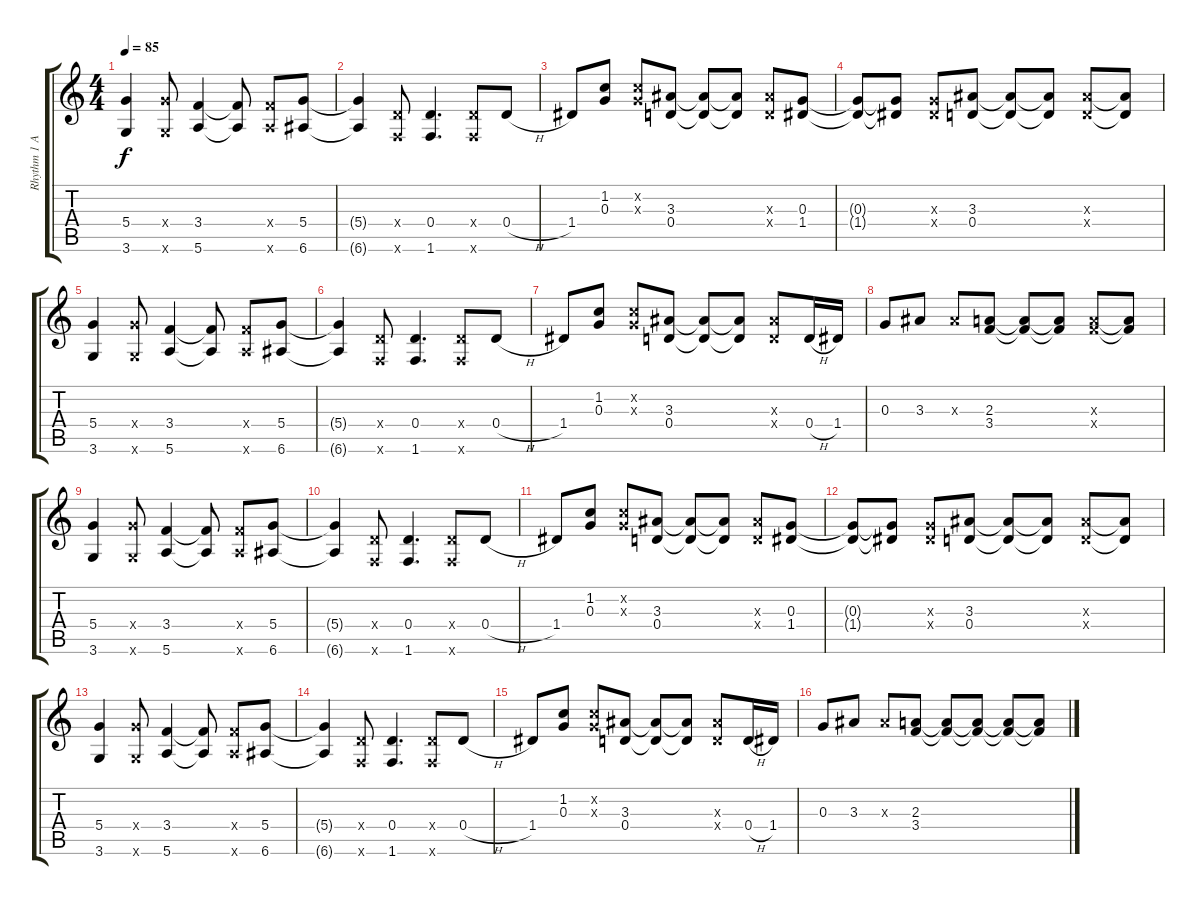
\track ("Rhythm 1 Acoustic " "Rhythm 1 A") {instrument acousticguitarsteel}
\staff {score tabs}
\tuning (E4 B3 G3 D3 A2 E2) {hide}
\ts (4 4)
\tempo 85
\clef g2
\ks c
(5.4 3.6).4{dy f} (5.4{x} 3.6{x}).8 (3.4 5.6).4 (3.4{t} 5.6{t}).8 (3.4{x} 5.6{x}).8 (5.4 6.6).8 |
(5.4{t} 6.6{t}).4 (0.4{x} 1.6{x}).8 (0.4 1.6).4{d} (0.4{x} 1.6{x}).8 0.4{h}.8 |
1.4.8 (1.2 0.3).8 (1.2{x} 0.3{x}).8 (3.3 0.4).8 (3.3{t} 0.4{t}).8 (3.3{t} 0.4{t}).8 (3.3{x} 0.4{x}).8 (0.3 1.4).8 |
(0.3{t} 1.4{t}).8 (0.3{t} 1.4{t}).8 (0.3{x} 1.4{x}).8 (3.3 0.4).8 (3.3{t} 0.4{t}).8 (3.3{t} 0.4{t}).8 (3.3{x} 0.4{x}).8 (3.3{t} 0.4{t}).8 |
(5.4 3.6).4 (5.4{x} 3.6{x}).8 (3.4 5.6).4 (3.4{t} 5.6{t}).8 (3.4{x} 5.6{x}).8 (5.4 6.6).8 |
(5.4{t} 6.6{t}).4 (0.4{x} 1.6{x}).8 (0.4 1.6).4{d} (0.4{x} 1.6{x}).8 0.4{h}.8 |
1.4.8 (1.2 0.3).8 (1.2{x} 0.3{x}).8 (3.3 0.4).8 (3.3{t} 0.4{t}).8 (3.3{t} 0.4{t}).8 (3.3{x} 0.4{x}).8 0.4{h}.16 1.4.16 |
0.3.8 3.3.8 3.3{x}.8 (2.3 3.4).8 (2.3{t} 3.4{t}).8 (2.3{t} 3.4{t}).8 (2.3{x} 3.4{x}).8 (2.3{t} 3.4{t}).8 |
(5.4 3.6).4 (5.4{x} 3.6{x}).8 (3.4 5.6).4 (3.4{t} 5.6{t}).8 (3.4{x} 5.6{x}).8 (5.4 6.6).8 |
(5.4{t} 6.6{t}).4 (0.4{x} 1.6{x}).8 (0.4 1.6).4{d} (0.4{x} 1.6{x}).8 0.4{h}.8 |
1.4.8 (1.2 0.3).8 (1.2{x} 0.3{x}).8 (3.3 0.4).8 (3.3{t} 0.4{t}).8 (3.3{t} 0.4{t}).8 (3.3{x} 0.4{x}).8 (0.3 1.4).8 |
(0.3{t} 1.4{t}).8 (0.3{t} 1.4{t}).8 (0.3{x} 1.4{x}).8 (3.3 0.4).8 (3.3{t} 0.4{t}).8 (3.3{t} 0.4{t}).8 (3.3{x} 0.4{x}).8 (3.3{t} 0.4{t}).8 |
(5.4 3.6).4 (5.4{x} 3.6{x}).8 (3.4 5.6).4 (3.4{t} 5.6{t}).8 (3.4{x} 5.6{x}).8 (5.4 6.6).8 |
(5.4{t} 6.6{t}).4 (0.4{x} 1.6{x}).8 (0.4 1.6).4{d} (0.4{x} 1.6{x}).8 0.4{h}.8 |
1.4.8 (1.2 0.3).8 (1.2{x} 0.3{x}).8 (3.3 0.4).8 (3.3{t} 0.4{t}).8 (3.3{t} 0.4{t}).8 (3.3{x} 0.4{x}).8 0.4{h}.16 1.4.16 |
0.3.8 3.3.8 3.3{x}.8 (2.3 3.4).8 (2.3{t} 3.4{t}).8 (2.3{t} 3.4{t}).8 (2.3{t} 3.4{t}).8 (2.3{t} 3.4{t}).8
